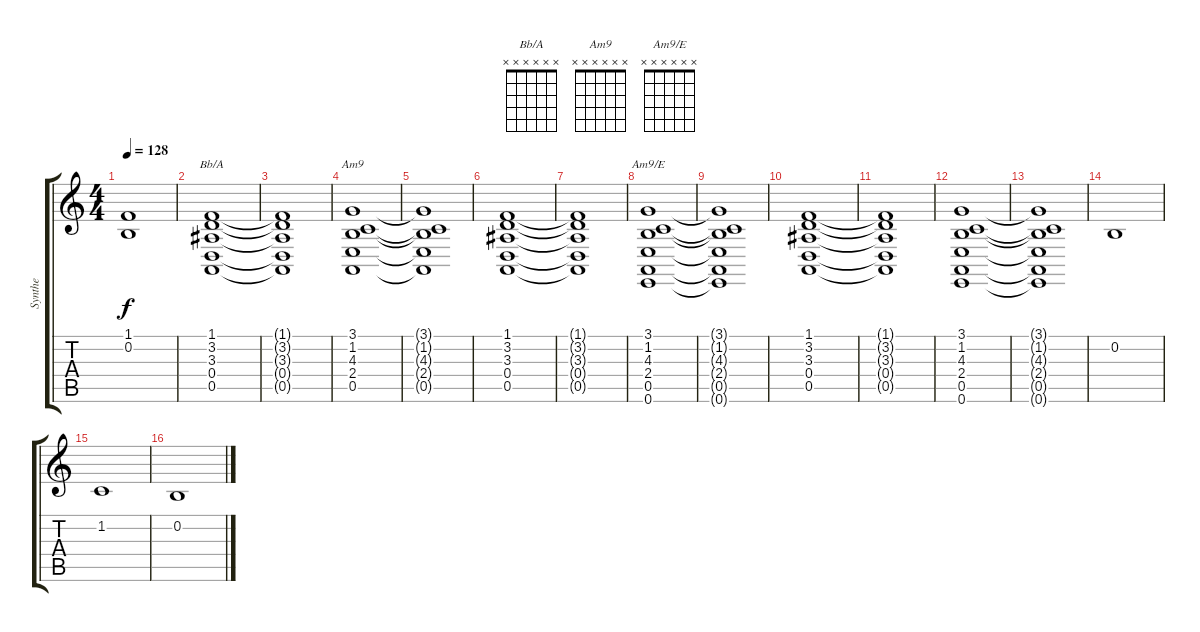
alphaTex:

\track ("Synthe" "Synthe") {instrument stringensemble2}
\staff {score tabs}
\tuning (E4 B3 G3 D3 A2 E2) {hide}
\chord ("Bb/A" x x x x x x) {firstfret 0}
\chord ("Am9" x x x x x x) {firstfret 0}
\chord ("Am9/E" x x x x x x) {firstfret 0}
\ts (4 4)
\tempo 128
\clef g2
\ks c
(1.1 0.2).1{dy f} |
(1.1 3.2 3.3 0.4 0.5).1{ch "Bb/A"} |
(1.1{t} 3.2{t} 3.3{t} 0.4{t} 0.5{t}).1 |
(3.1 1.2 4.3 2.4 0.5).1{ch "Am9"} |
(3.1{t} 1.2{t} 4.3{t} 2.4{t} 0.5{t}).1 |
(1.1 3.2 3.3 0.4 0.5).1 |
(1.1{t} 3.2{t} 3.3{t} 0.4{t} 0.5{t}).1 |
(3.1 1.2 4.3 2.4 0.5 0.6).1{ch "Am9/E"} |
(3.1{t} 1.2{t} 4.3{t} 2.4{t} 0.5{t} 0.6{t}).1 |
(1.1 3.2 3.3 0.4 0.5).1 |
(1.1{t} 3.2{t} 3.3{t} 0.4{t} 0.5{t}).1 |
(3.1 1.2 4.3 2.4 0.5 0.6).1 |
(3.1{t} 1.2{t} 4.3{t} 2.4{t} 0.5{t} 0.6{t}).1 |
0.2.1 |
1.2.1 |
0.2.1
